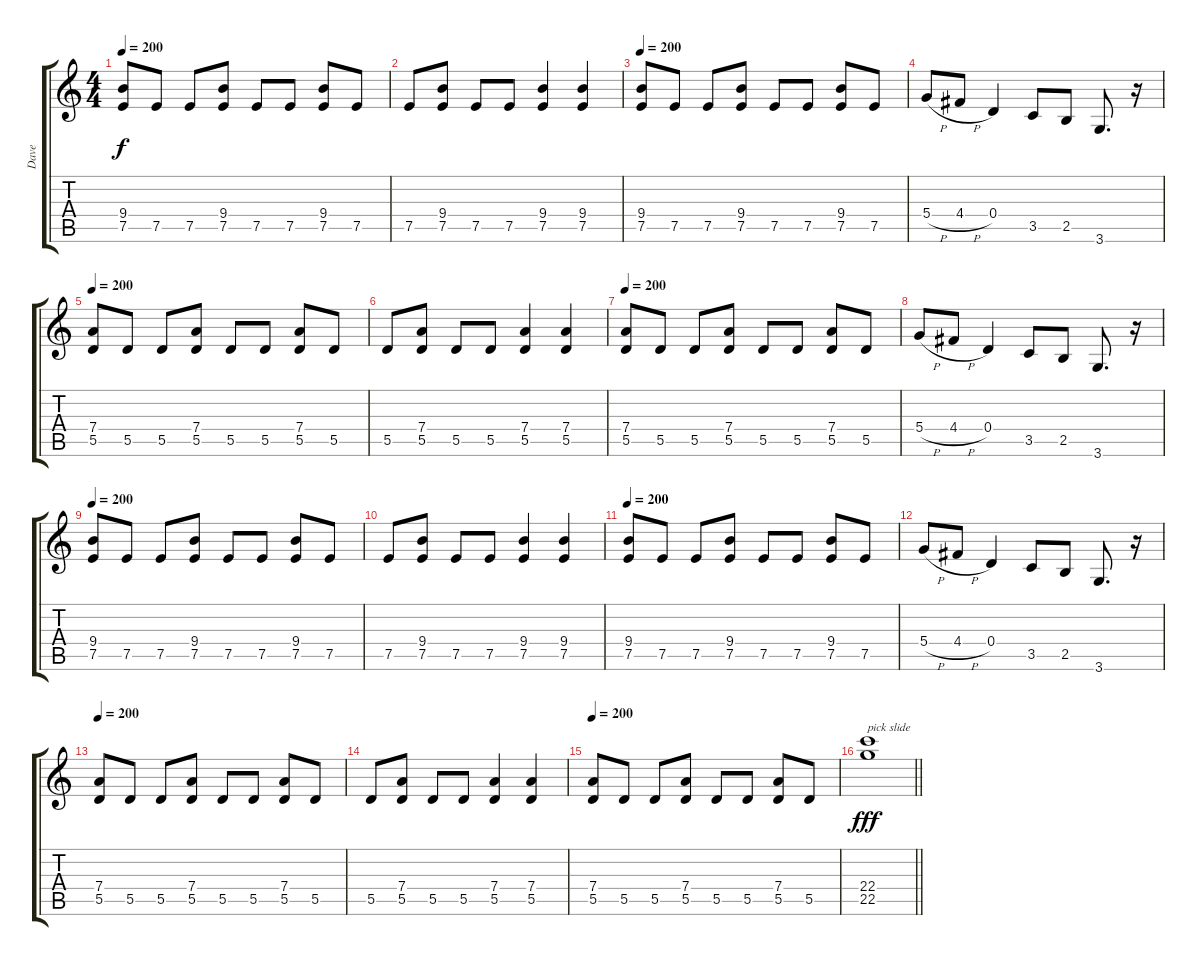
\track ("Dave" "Dave") {instrument distortionguitar}
\staff {score tabs}
\tuning (E4 B3 G3 D3 A2 E2) {hide}
\ts (4 4)
\tempo 200
\clef g2
\ks c
(9.4 7.5).8{dy f} 7.5.8 7.5.8 (9.4 7.5).8 7.5.8 7.5.8 (9.4 7.5).8 7.5.8 |
7.5.8 (9.4 7.5).8 7.5.8 7.5.8 (9.4 7.5).4 (9.4 7.5).4 |
\tempo 200
(9.4 7.5).8 7.5.8 7.5.8 (9.4 7.5).8 7.5.8 7.5.8 (9.4 7.5).8 7.5.8 |
5.4{h}.8 4.4{h}.8 0.4.4 3.5.8 2.5.8 3.6.8{d} r.16 |
\tempo 200
(7.4 5.5).8 5.5.8 5.5.8 (7.4 5.5).8 5.5.8 5.5.8 (7.4 5.5).8 5.5.8 |
5.5.8 (7.4 5.5).8 5.5.8 5.5.8 (7.4 5.5).4 (7.4 5.5).4 |
\tempo 200
(7.4 5.5).8 5.5.8 5.5.8 (7.4 5.5).8 5.5.8 5.5.8 (7.4 5.5).8 5.5.8 |
5.4{h}.8 4.4{h}.8 0.4.4 3.5.8 2.5.8 3.6.8{d} r.16 |
\tempo 200
(9.4 7.5).8 7.5.8 7.5.8 (9.4 7.5).8 7.5.8 7.5.8 (9.4 7.5).8 7.5.8 |
7.5.8 (9.4 7.5).8 7.5.8 7.5.8 (9.4 7.5).4 (9.4 7.5).4 |
\tempo 200
(9.4 7.5).8 7.5.8 7.5.8 (9.4 7.5).8 7.5.8 7.5.8 (9.4 7.5).8 7.5.8 |
5.4{h}.8 4.4{h}.8 0.4.4 3.5.8 2.5.8 3.6.8{d} r.16 |
\tempo 200
(7.4 5.5).8 5.5.8 5.5.8 (7.4 5.5).8 5.5.8 5.5.8 (7.4 5.5).8 5.5.8 |
5.5.8 (7.4 5.5).8 5.5.8 5.5.8 (7.4 5.5).4 (7.4 5.5).4 |
\tempo 200
(7.4 5.5).8 5.5.8 5.5.8 (7.4 5.5).8 5.5.8 5.5.8 (7.4 5.5).8 5.5.8 |
\barLineRight lightlight
(22.4 22.5).1{txt "pick slide" dy fff}
